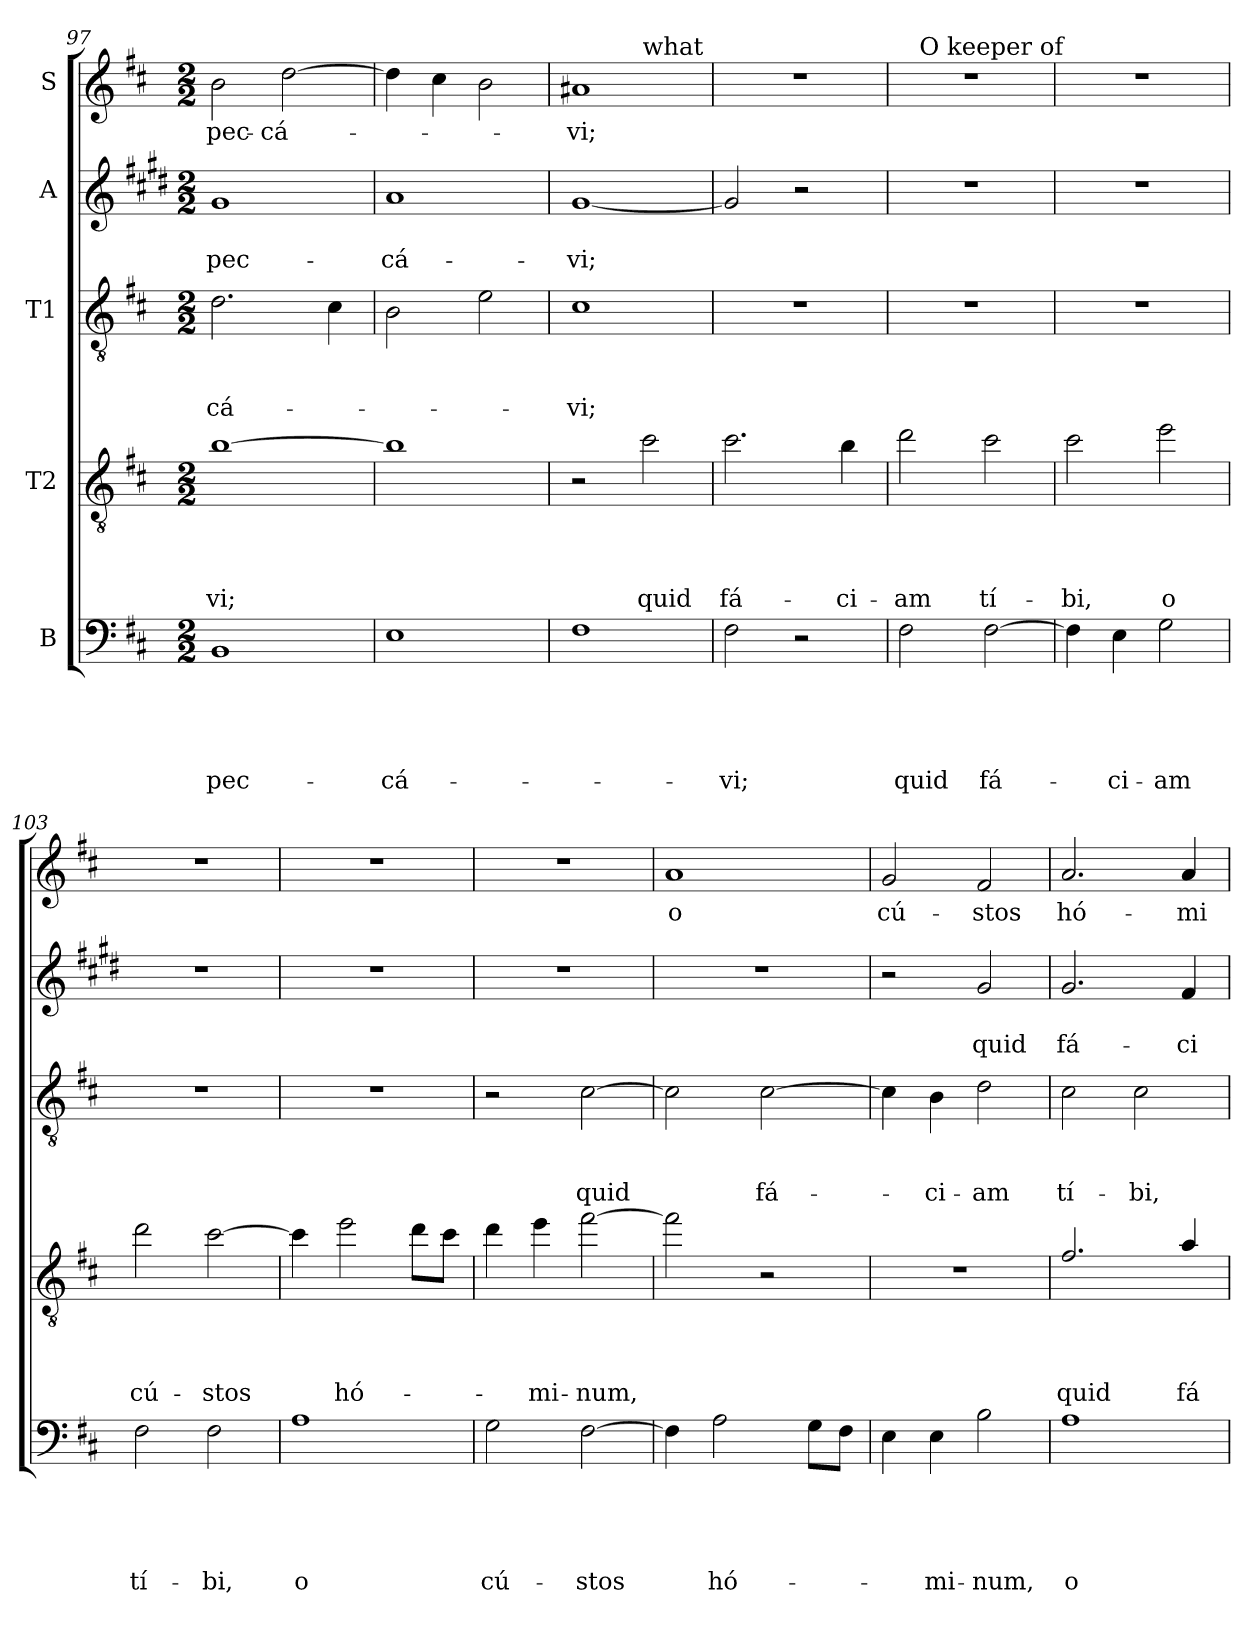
**kern	**text	**text	**text	**text	**text	**kern	**text	**text	**text	**text	**kern	**text	**text	**text	**kern	**text	**text	**kern	**text
*part5	*part5	*part5	*part5	*part5	*part5	*part4	*part4	*part4	*part4	*part4	*part3	*part3	*part3	*part3	*part2	*part2	*part2	*part1	*part1
*staff5	*staff5	*staff5	*staff5	*staff5	*staff5	*staff4	*staff4	*staff4	*staff4	*staff4	*staff3	*staff3	*staff3	*staff3	*staff2	*staff2	*staff2	*staff1	*staff1
*I"B	*	*	*	*	*	*I"T2	*	*	*	*	*I"T1	*	*	*	*I"A	*	*	*I"S	*
*clefF4	*	*	*	*	*	*clefGv2	*	*	*	*	*clefGv2	*	*	*	*clefG2	*	*	*clefG2	*
*	*	*	*	*	*	*ITrd8c14	*	*	*	*	*	*	*	*	*ITrd1c2	*	*	*	*
*k[f#c#]	*	*	*	*	*	*k[f#c#]	*	*	*	*	*k[f#c#]	*	*	*	*k[f#c#]	*	*	*k[f#c#]	*
*D:	*	*	*	*	*	*D:	*	*	*	*	*D:	*	*	*	*D:	*	*	*D:	*
*M2/2	*	*	*	*	*	*M2/2	*	*	*	*	*M2/2	*	*	*	*M2/2	*	*	*M2/2	*
=97	=97	=97	=97	=97	=97	=97	=97	=97	=97	=97	=97	=97	=97	=97	=97	=97	=97	=97	=97
!	!	!	!	!	!LO:LY:b	!	!	!	!	!LO:LY:b	!	!	!	!LO:LY:b	!	!	!LO:LY:b	!	!LO:LY:b
1BB	.	.	.	.	pec-	[1B	.	.	.	-vi;	2.d\	.	.	-cá-	1f#	.	pec-	2b\	pec-
!	!	!	!	!	!	!	!	!	!	!	!	!	!	!	!	!	!	!	!LO:LY:b
.	.	.	.	.	.	.	.	.	.	.	.	.	.	.	.	.	.	[2dd\	-cá-
.	.	.	.	.	.	.	.	.	.	.	4c#\	.	.	.	.	.	.	.	.
=98	=98	=98	=98	=98	=98	=98	=98	=98	=98	=98	=98	=98	=98	=98	=98	=98	=98	=98	=98
!	!	!	!	!	!LO:LY:b	!	!	!	!	!	!	!	!	!	!	!	!LO:LY:b	!	!
1E	.	.	.	.	-cá-	1B]	.	.	.	.	2B\	.	.	.	1g	.	-cá-	4dd\]	.
.	.	.	.	.	.	.	.	.	.	.	.	.	.	.	.	.	.	4cc#\	.
.	.	.	.	.	.	.	.	.	.	.	2e\	.	.	.	.	.	.	2b\	.
=99	=99	=99	=99	=99	=99	=99	=99	=99	=99	=99	=99	=99	=99	=99	=99	=99	=99	=99	=99
!	!	!	!	!	!	!	!	!	!	!	!	!	!	!LO:LY:b	!	!	!LO:LY:b	!	!LO:LY:b
*	*	*	*	*	*	*	*	*	*	*	*	*	*	*	*	*	*	*^	*
1F#	.	.	.	.	.	2r	.	.	.	.	1c#	.	.	-vi;	[1f#	.	-vi;	1a#X	2ryy	-vi;
!	!	!	!	!	!	!	!	!	!	!	!	!	!	!	!	!	!	!	!LO:TX:a:t=what	!
!	!	!	!	!	!	!	!	!	!	!LO:LY:b	!	!	!	!	!	!	!	!	!	!
.	.	.	.	.	.	2c#\	.	.	.	quid	.	.	.	.	.	.	.	.	2ryy	.
!!LO:LB:g=z
=100	=100	=100	=100	=100	=100	=100	=100	=100	=100	=100	=100	=100	=100	=100	=100	=100	=100	=100	=100	=100
!	!	!	!	!	!	!	!	!	!	!	!	!	!	!	!	!	!	!LO:TX:a:t=do I do to you,	!	!
!	!	!	!	!	!LO:LY:b	!	!	!	!	!LO:LY:b	!	!	!	!	!	!	!	!	!	!
*	*	*	*	*	*	*	*	*	*	*	*	*	*	*	*	*	*	*v	*v	*
2F#\	.	.	.	.	-vi;	2.c#\	.	.	.	fá-	1r	.	.	.	2f#/]	.	.	1r	.
2r	.	.	.	.	.	.	.	.	.	.	.	.	.	.	2r	.	.	.	.
!	!	!	!	!	!	!	!	!	!	!LO:LY:b	!	!	!	!	!	!	!	!	!
.	.	.	.	.	.	4B\	.	.	.	-ci-	.	.	.	.	.	.	.	.	.
=101	=101	=101	=101	=101	=101	=101	=101	=101	=101	=101	=101	=101	=101	=101	=101	=101	=101	=101	=101
!	!	!	!	!	!LO:LY:b	!	!	!	!	!LO:LY:b	!	!	!	!	!	!	!	!	!
*	*	*	*	*	*	*	*	*	*	*	*	*	*	*	*	*	*	*^	*
2F#\	.	.	.	.	quid	2d\	.	.	.	-am	1r	.	.	.	1r	.	.	1r	16ryy	.
!	!	!	!	!	!	!	!	!	!	!	!	!	!	!	!	!	!	!	!LO:TX:a:t=O keeper of	!
.	.	.	.	.	.	.	.	.	.	.	.	.	.	.	.	.	.	.	2...ryy	.
!	!	!	!	!	!LO:LY:b	!	!	!	!	!LO:LY:b	!	!	!	!	!	!	!	!	!	!
[2F#\	.	.	.	.	fá-	2c#\	.	.	.	tí-	.	.	.	.	.	.	.	.	.	.
=102	=102	=102	=102	=102	=102	=102	=102	=102	=102	=102	=102	=102	=102	=102	=102	=102	=102	=102	=102	=102
!	!	!	!	!	!	!	!	!	!	!	!	!	!	!	!	!	!	!LO:TX:a:t=mankind?	!	!
!	!	!	!	!	!	!	!	!	!	!LO:LY:b	!	!	!	!	!	!	!	!	!	!
*	*	*	*	*	*	*	*	*	*	*	*	*	*	*	*	*	*	*v	*v	*
4F#\]	.	.	.	.	.	2c#\	.	.	.	-bi,	1r	.	.	.	1r	.	.	1r	.
!	!	!	!	!	!LO:LY:b	!	!	!	!	!	!	!	!	!	!	!	!	!	!
4E\	.	.	.	.	-ci-	.	.	.	.	.	.	.	.	.	.	.	.	.	.
!	!	!	!	!	!LO:LY:b	!	!	!	!	!LO:LY:b	!	!	!	!	!	!	!	!	!
2G\	.	.	.	.	-am	2e\	.	.	.	o	.	.	.	.	.	.	.	.	.
=103	=103	=103	=103	=103	=103	=103	=103	=103	=103	=103	=103	=103	=103	=103	=103	=103	=103	=103	=103
!	!	!	!	!	!LO:LY:b	!	!	!	!	!LO:LY:b	!	!	!	!	!	!	!	!	!
2F#\	.	.	.	.	tí-	2d\	.	.	.	cú-	1r	.	.	.	1r	.	.	1r	.
!	!	!	!	!	!LO:LY:b	!	!	!	!	!LO:LY:b	!	!	!	!	!	!	!	!	!
2F#\	.	.	.	.	-bi,	[2c#\	.	.	.	-stos	.	.	.	.	.	.	.	.	.
=104	=104	=104	=104	=104	=104	=104	=104	=104	=104	=104	=104	=104	=104	=104	=104	=104	=104	=104	=104
!	!	!	!	!	!LO:LY:b	!	!	!	!	!	!	!	!	!	!	!	!	!	!
1A	.	.	.	.	o	4c#\]	.	.	.	.	1r	.	.	.	1r	.	.	1r	.
!	!	!	!	!	!	!	!	!	!	!LO:LY:b	!	!	!	!	!	!	!	!	!
.	.	.	.	.	.	2e\	.	.	.	hó-	.	.	.	.	.	.	.	.	.
.	.	.	.	.	.	8d\L	.	.	.	.	.	.	.	.	.	.	.	.	.
.	.	.	.	.	.	8c#\J	.	.	.	.	.	.	.	.	.	.	.	.	.
=105	=105	=105	=105	=105	=105	=105	=105	=105	=105	=105	=105	=105	=105	=105	=105	=105	=105	=105	=105
!	!	!	!	!	!LO:LY:b	!	!	!	!	!	!	!	!	!	!	!	!	!	!
2G\	.	.	.	.	cú-	4d\	.	.	.	.	2r	.	.	.	1r	.	.	1r	.
!	!	!	!	!	!	!	!	!	!	!LO:LY:b	!	!	!	!	!	!	!	!	!
.	.	.	.	.	.	4e\	.	.	.	-mi-	.	.	.	.	.	.	.	.	.
!	!	!	!	!	!LO:LY:b	!	!	!	!	!LO:LY:b	!	!	!	!LO:LY:b	!	!	!	!	!
[2F#\	.	.	.	.	-stos	[2f#\	.	.	.	-num,	[2c#\	.	.	quid	.	.	.	.	.
!!LO:PB:g=z
=106	=106	=106	=106	=106	=106	=106	=106	=106	=106	=106	=106	=106	=106	=106	=106	=106	=106	=106	=106
!	!	!	!	!	!	!	!	!	!	!	!	!	!	!	!	!	!	!	!LO:LY:b
4F#\]	.	.	.	.	.	2f#\]	.	.	.	.	2c#\]	.	.	.	1r	.	.	1a	o
!	!	!	!	!	!LO:LY:b	!	!	!	!	!	!	!	!	!	!	!	!	!	!
2A\	.	.	.	.	hó-	.	.	.	.	.	.	.	.	.	.	.	.	.	.
!	!	!	!	!	!	!	!	!	!	!	!	!	!	!LO:LY:b	!	!	!	!	!
.	.	.	.	.	.	2r	.	.	.	.	[2c#\	.	.	fá-	.	.	.	.	.
8G\L	.	.	.	.	.	.	.	.	.	.	.	.	.	.	.	.	.	.	.
8F#\J	.	.	.	.	.	.	.	.	.	.	.	.	.	.	.	.	.	.	.
=107	=107	=107	=107	=107	=107	=107	=107	=107	=107	=107	=107	=107	=107	=107	=107	=107	=107	=107	=107
!	!	!	!	!	!	!	!	!	!	!	!	!	!	!	!	!	!	!	!LO:LY:b
4E\	.	.	.	.	.	1r	.	.	.	.	4c#\]	.	.	.	2r	.	.	2g/	cú-
!	!	!	!	!	!LO:LY:b	!	!	!	!	!	!	!	!	!LO:LY:b	!	!	!	!	!
4E\	.	.	.	.	-mi-	.	.	.	.	.	4B\	.	.	-ci-	.	.	.	.	.
!	!	!	!	!	!LO:LY:b	!	!	!	!	!	!	!	!	!LO:LY:b	!	!	!LO:LY:b	!	!LO:LY:b
2B\	.	.	.	.	-num,	.	.	.	.	.	2d\	.	.	-am	2f#/	.	quid	2f#/	-stos
=108	=108	=108	=108	=108	=108	=108	=108	=108	=108	=108	=108	=108	=108	=108	=108	=108	=108	=108	=108
!	!	!	!	!	!LO:LY:b	!	!	!	!	!LO:LY:b	!	!	!	!LO:LY:b	!	!	!LO:LY:b	!	!LO:LY:b
1A	.	.	.	.	o	2.F#/	.	.	.	quid	2c#\	.	.	tí-	2.f#/	.	fá-	2.a/	hó-
!	!	!	!	!	!	!	!	!	!	!	!	!	!	!LO:LY:b	!	!	!	!	!
.	.	.	.	.	.	.	.	.	.	.	2c#\	.	.	-bi,	.	.	.	.	.
!	!	!	!	!	!	!	!	!	!	!LO:LY:b	!	!	!	!	!	!	!LO:LY:b	!	!LO:LY:b
.	.	.	.	.	.	4A/	.	.	.	fá-	.	.	.	.	4e/	.	-ci-	4a/	-mi-
=	=	=	=	=	=	=	=	=	=	=	=	=	=	=	=	=	=	=	=
*-	*-	*-	*-	*-	*-	*-	*-	*-	*-	*-	*-	*-	*-	*-	*-	*-	*-	*-	*-
